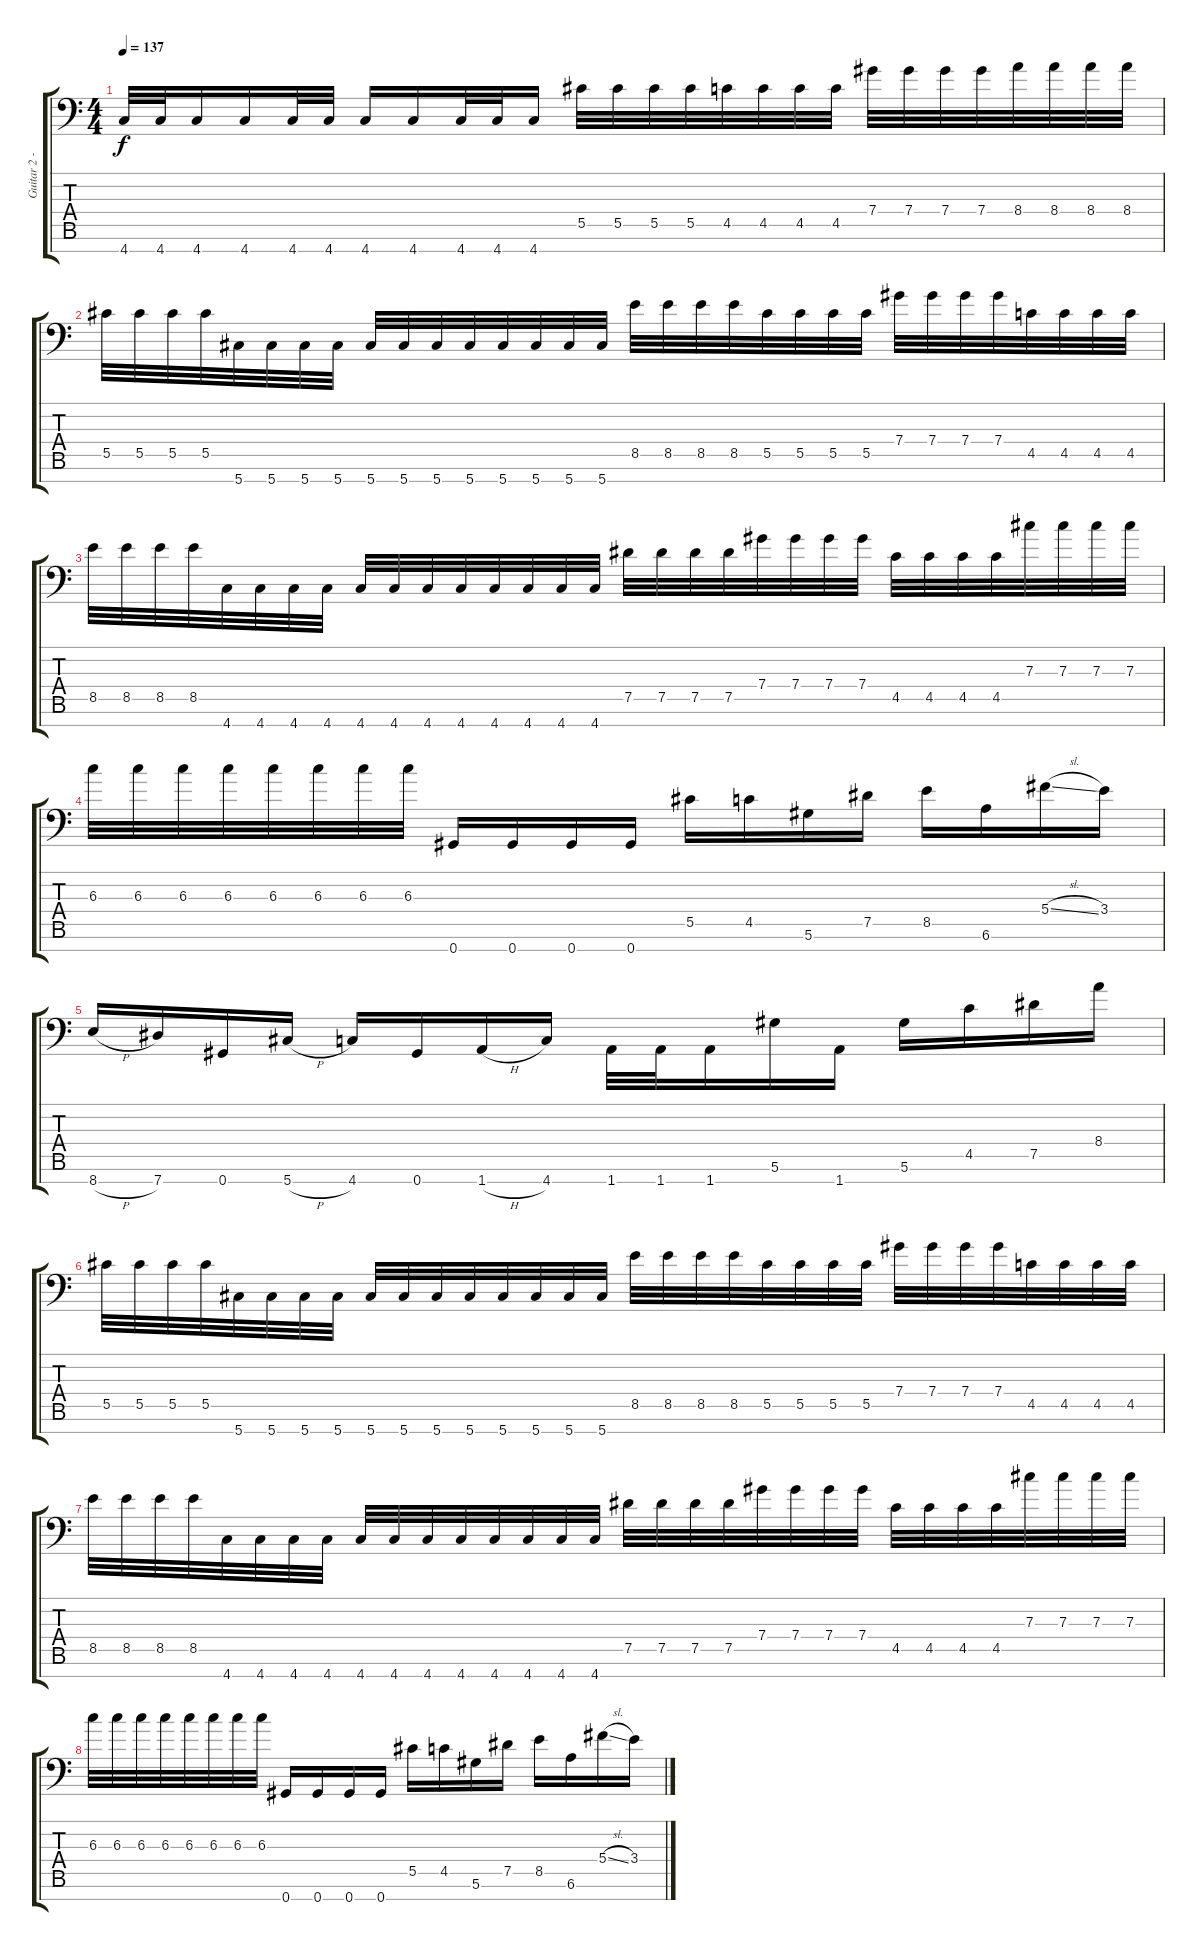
\track ("Guitar 2 - Right Dist." "Guitar 2 -") {instrument distortionguitar}
\staff {score tabs}
\tuning (Eb4 Bb3 Gb3 Db3 Ab2 Eb2 Ab1) {hide}
\ts (4 4)
\tempo 137
\clef f4
\ks c
4.7.32{dy f} 4.7.32 4.7.16 4.7.16 4.7.32 4.7.32 4.7.16 4.7.16 4.7.32 4.7.32 4.7.16 5.5.32 5.5.32 5.5.32 5.5.32 4.5.32 4.5.32 4.5.32 4.5.32 7.4.32 7.4.32 7.4.32 7.4.32 8.4.32 8.4.32 8.4.32 8.4.32 |
5.5.32 5.5.32 5.5.32 5.5.32 5.7.32 5.7.32 5.7.32 5.7.32 5.7.32 5.7.32 5.7.32 5.7.32 5.7.32 5.7.32 5.7.32 5.7.32 8.5.32 8.5.32 8.5.32 8.5.32 5.5.32 5.5.32 5.5.32 5.5.32 7.4.32 7.4.32 7.4.32 7.4.32 4.5.32 4.5.32 4.5.32 4.5.32 |
8.5.32 8.5.32 8.5.32 8.5.32 4.7.32 4.7.32 4.7.32 4.7.32 4.7.32 4.7.32 4.7.32 4.7.32 4.7.32 4.7.32 4.7.32 4.7.32 7.5.32 7.5.32 7.5.32 7.5.32 7.4.32 7.4.32 7.4.32 7.4.32 4.5.32 4.5.32 4.5.32 4.5.32 7.3.32 7.3.32 7.3.32 7.3.32 |
6.3.32 6.3.32 6.3.32 6.3.32 6.3.32 6.3.32 6.3.32 6.3.32 0.7.16 0.7.16 0.7.16 0.7.16 5.5.16 4.5.16 5.6.16 7.5.16 8.5.16 6.6.16 5.4{sl}.16 3.4.16 |
8.7{h}.16 7.7.16 0.7.16 5.7{h}.16 4.7.16 0.7.16 1.7{h}.16 4.7.16 1.7.32 1.7.32 1.7.16 5.6.16 1.7.16 5.6.16 4.5.16 7.5.16 8.4.16 |
5.5.32 5.5.32 5.5.32 5.5.32 5.7.32 5.7.32 5.7.32 5.7.32 5.7.32 5.7.32 5.7.32 5.7.32 5.7.32 5.7.32 5.7.32 5.7.32 8.5.32 8.5.32 8.5.32 8.5.32 5.5.32 5.5.32 5.5.32 5.5.32 7.4.32 7.4.32 7.4.32 7.4.32 4.5.32 4.5.32 4.5.32 4.5.32 |
8.5.32 8.5.32 8.5.32 8.5.32 4.7.32 4.7.32 4.7.32 4.7.32 4.7.32 4.7.32 4.7.32 4.7.32 4.7.32 4.7.32 4.7.32 4.7.32 7.5.32 7.5.32 7.5.32 7.5.32 7.4.32 7.4.32 7.4.32 7.4.32 4.5.32 4.5.32 4.5.32 4.5.32 7.3.32 7.3.32 7.3.32 7.3.32 |
6.3.32 6.3.32 6.3.32 6.3.32 6.3.32 6.3.32 6.3.32 6.3.32 0.7.16 0.7.16 0.7.16 0.7.16 5.5.16 4.5.16 5.6.16 7.5.16 8.5.16 6.6.16 5.4{sl}.16 3.4.16
